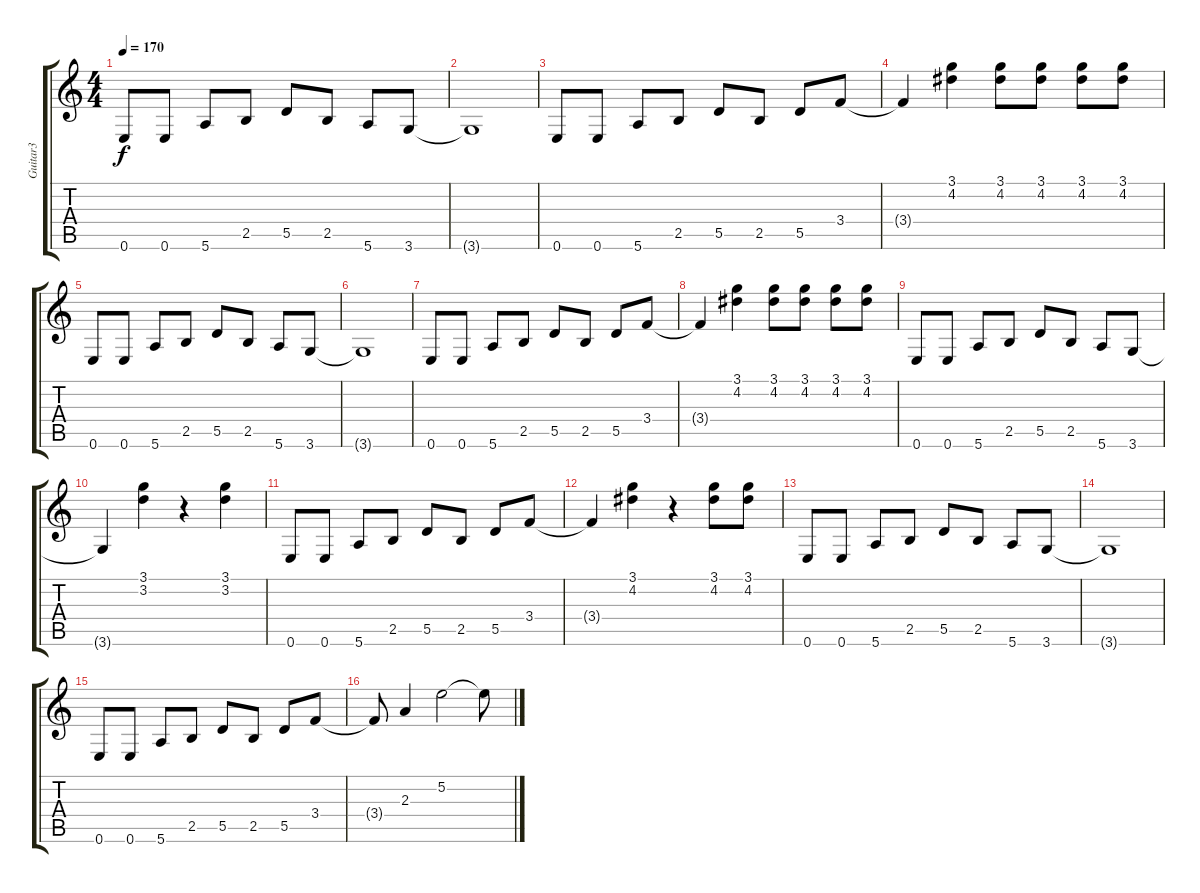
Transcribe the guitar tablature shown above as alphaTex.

\track ("Guitar3" "Guitar3") {instrument distortionguitar}
\staff {score tabs}
\tuning (E4 B3 G3 D3 A2 E2) {hide}
\ts (4 4)
\tempo 170
\clef g2
\ks c
0.6.8{dy f} 0.6.8 5.6.8 2.5.8 5.5.8 2.5.8 5.6.8 3.6.8 |
3.6{t}.1 |
0.6.8 0.6.8 5.6.8 2.5.8 5.5.8 2.5.8 5.5.8 3.4.8 |
3.4{t}.4 (3.1 4.2).4 (3.1 4.2).8 (3.1 4.2).8 (3.1 4.2).8 (3.1 4.2).8 |
0.6.8 0.6.8 5.6.8 2.5.8 5.5.8 2.5.8 5.6.8 3.6.8 |
3.6{t}.1 |
0.6.8 0.6.8 5.6.8 2.5.8 5.5.8 2.5.8 5.5.8 3.4.8 |
3.4{t}.4 (3.1 4.2).4 (3.1 4.2).8 (3.1 4.2).8 (3.1 4.2).8 (3.1 4.2).8 |
0.6.8 0.6.8 5.6.8 2.5.8 5.5.8 2.5.8 5.6.8 3.6.8 |
3.6{t}.4 (3.1 3.2).4 r.4 (3.1 3.2).4 |
0.6.8 0.6.8 5.6.8 2.5.8 5.5.8 2.5.8 5.5.8 3.4.8 |
3.4{t}.4 (3.1 4.2).4 r.4 (3.1 4.2).8 (3.1 4.2).8 |
0.6.8 0.6.8 5.6.8 2.5.8 5.5.8 2.5.8 5.6.8 3.6.8 |
3.6{t}.1 |
0.6.8 0.6.8 5.6.8 2.5.8 5.5.8 2.5.8 5.5.8 3.4.8 |
3.4{t}.8 2.3.4 5.2.2 5.2{t}.8
